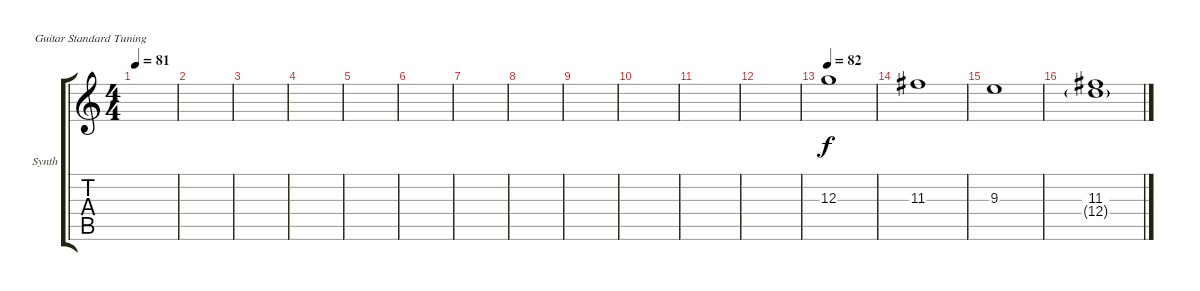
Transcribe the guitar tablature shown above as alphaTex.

\defaultSystemsLayout 4
\bracketExtendMode groupsimilarinstruments
\firstSystemTrackNameOrientation horizontal
\otherSystemsTrackNameOrientation horizontal
\track ("Synth 2" "Synth") {instrument acousticguitarnylon}
\staff {score tabs}
\tuning (E4 B3 G3 D3 A2 E2)
\ts (4 4)
\tempo 81
\clef g2
\scale
0.333333
\ks c
|
\scale
0.333333 |
\scale
0.333333 |
\scale
0.333333 |
\scale
0.333333 |
\scale
0.333333 |
\scale
0.333333 |
\scale
0.333333 |
\scale
0.333333 |
\scale
0.333333 |
\scale
0.333333 |
\scale
0.333333 |
\tempo 82
\scale
0.333333 12.3.1 |
\scale
0.333333 11.3.1 |
\scale
0.333333 9.3.1 |
\scale
0.333333 (11.3 12.4{g}).1
